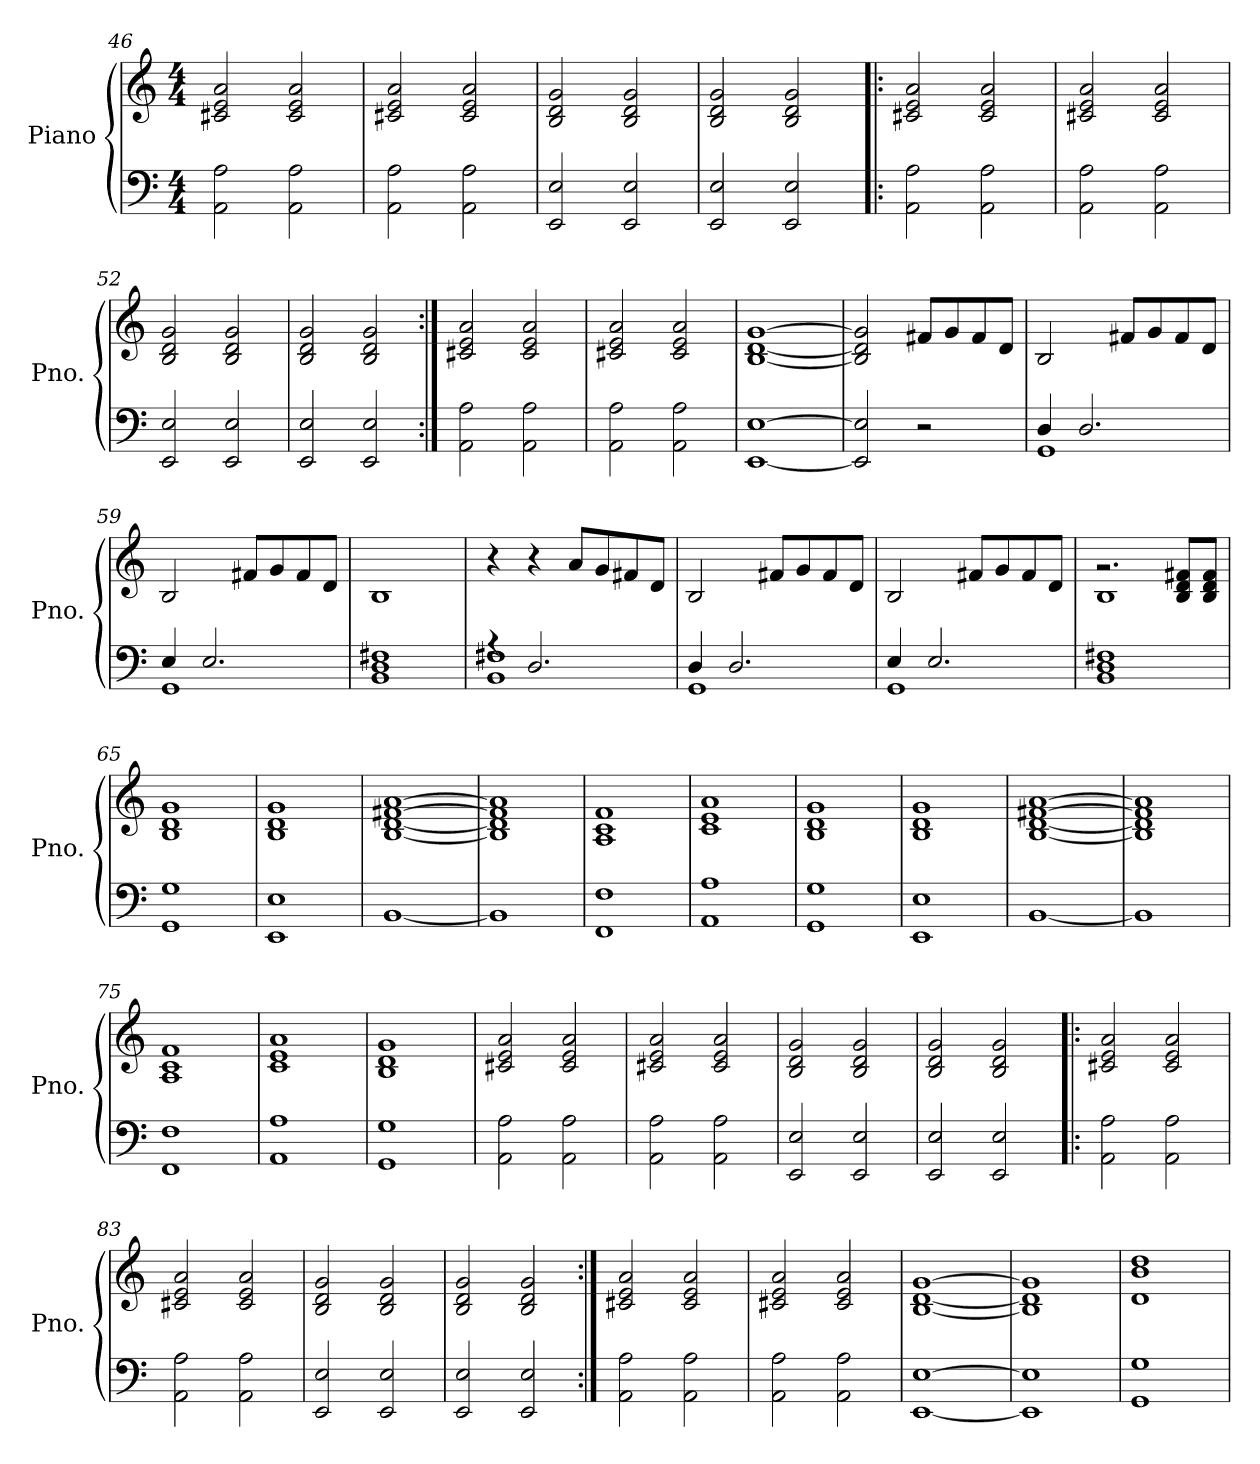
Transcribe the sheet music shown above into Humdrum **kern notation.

**kern	**kern
*part1	*part1
*staff2	*staff1
*I"Piano	*
*I'Pno.	*
*clefF4	*clefG2
*k[]	*k[]
*M4/4	*M4/4
=46	=46
2AA\ 2A\	2c#X/ 2e/ 2a/
2AA\ 2A\	2c#/ 2e/ 2a/
=47	=47
2AA\ 2A\	2c#X/ 2e/ 2a/
2AA\ 2A\	2c#/ 2e/ 2a/
=48	=48
2EE/ 2E/	2B/ 2d/ 2g/
2EE/ 2E/	2B/ 2d/ 2g/
=49	=49
2EE/ 2E/	2B/ 2d/ 2g/
2EE/ 2E/	2B/ 2d/ 2g/
=50!|:	=50!|:
2AA\ 2A\	2c#X/ 2e/ 2a/
2AA\ 2A\	2c#/ 2e/ 2a/
=51	=51
2AA\ 2A\	2c#X/ 2e/ 2a/
2AA\ 2A\	2c#/ 2e/ 2a/
=52	=52
2EE/ 2E/	2B/ 2d/ 2g/
2EE/ 2E/	2B/ 2d/ 2g/
=53	=53
2EE/ 2E/	2B/ 2d/ 2g/
2EE/ 2E/	2B/ 2d/ 2g/
=54:|!	=54:|!
2AA\ 2A\	2c#X/ 2e/ 2a/
2AA\ 2A\	2c#/ 2e/ 2a/
=55	=55
2AA\ 2A\	2c#X/ 2e/ 2a/
2AA\ 2A\	2c#/ 2e/ 2a/
=56	=56
[1EE [1E	[1B [1d [1g
!!LO:PB:g=z
=57	=57
2EE/] 2E/]	2B/] 2d/] 2g/]
2r	8f#X/L
.	8g/
.	8f#/
.	8d/J
=58	=58
*^	*
4D/	1GG	2B/
2.D/	.	.
.	.	8f#X/L
.	.	8g/
.	.	8f#/
.	.	8d/J
=59	=59	=59
4E/	1GG	2B/
2.E/	.	.
.	.	8f#X/L
.	.	8g/
.	.	8f#/
.	.	8d/J
*v	*v	*
=60	=60
1BB 1D 1F#X	1B
=61	=61
*^	*
4rA	1BB 1F#X	4r
2.D/	.	4r
.	.	8a/L
.	.	8g/
.	.	8f#X/
.	.	8d/J
=62	=62	=62
4D/	1GG	2B/
2.D/	.	.
.	.	8f#X/L
.	.	8g/
.	.	8f#/
.	.	8d/J
=63	=63	=63
4E/	1GG	2B/
2.E/	.	.
.	.	8f#X/L
.	.	8g/
.	.	8f#/
.	.	8d/J
*v	*v	*
!!LO:LB:g=z
=64	=64
*	*^
1BB 1D 1F#X	2.rg	1B
.	8B/ 8d/ 8f#X/L	.
.	8B/ 8d/ 8f#/J	.
*	*v	*v
=65	=65
1GG 1G	1B 1d 1g
=66	=66
1EE 1E	1B 1d 1g
=67	=67
[1BB	[1B [1d [1f#X [1a
=68	=68
1BB]	1B] 1d] 1f#] 1a]
=69	=69
1FF 1F	1A 1c 1f
=70	=70
1AA 1A	1c 1e 1a
=71	=71
1GG 1G	1B 1d 1g
=72	=72
1EE 1E	1B 1d 1g
=73	=73
[1BB	[1B [1d [1f#X [1a
=74	=74
1BB]	1B] 1d] 1f#] 1a]
=75	=75
1FF 1F	1A 1c 1f
=76	=76
1AA 1A	1c 1e 1a
=77	=77
1GG 1G	1B 1d 1g
=78	=78
2AA\ 2A\	2c#X/ 2e/ 2a/
2AA\ 2A\	2c#/ 2e/ 2a/
!!LO:LB:g=z
=79	=79
2AA\ 2A\	2c#X/ 2e/ 2a/
2AA\ 2A\	2c#/ 2e/ 2a/
=80	=80
2EE/ 2E/	2B/ 2d/ 2g/
2EE/ 2E/	2B/ 2d/ 2g/
=81	=81
2EE/ 2E/	2B/ 2d/ 2g/
2EE/ 2E/	2B/ 2d/ 2g/
=82!|:	=82!|:
2AA\ 2A\	2c#X/ 2e/ 2a/
2AA\ 2A\	2c#/ 2e/ 2a/
=83	=83
2AA\ 2A\	2c#X/ 2e/ 2a/
2AA\ 2A\	2c#/ 2e/ 2a/
=84	=84
2EE/ 2E/	2B/ 2d/ 2g/
2EE/ 2E/	2B/ 2d/ 2g/
=85	=85
2EE/ 2E/	2B/ 2d/ 2g/
2EE/ 2E/	2B/ 2d/ 2g/
=86:|!	=86:|!
2AA\ 2A\	2c#X/ 2e/ 2a/
2AA\ 2A\	2c#/ 2e/ 2a/
=87	=87
2AA\ 2A\	2c#X/ 2e/ 2a/
2AA\ 2A\	2c#/ 2e/ 2a/
=88	=88
[1EE [1E	[1B [1d [1g
=89	=89
1EE] 1E]	1B] 1d] 1g]
=90	=90
1GG 1G	1d 1b 1dd
=	=
*-	*-
